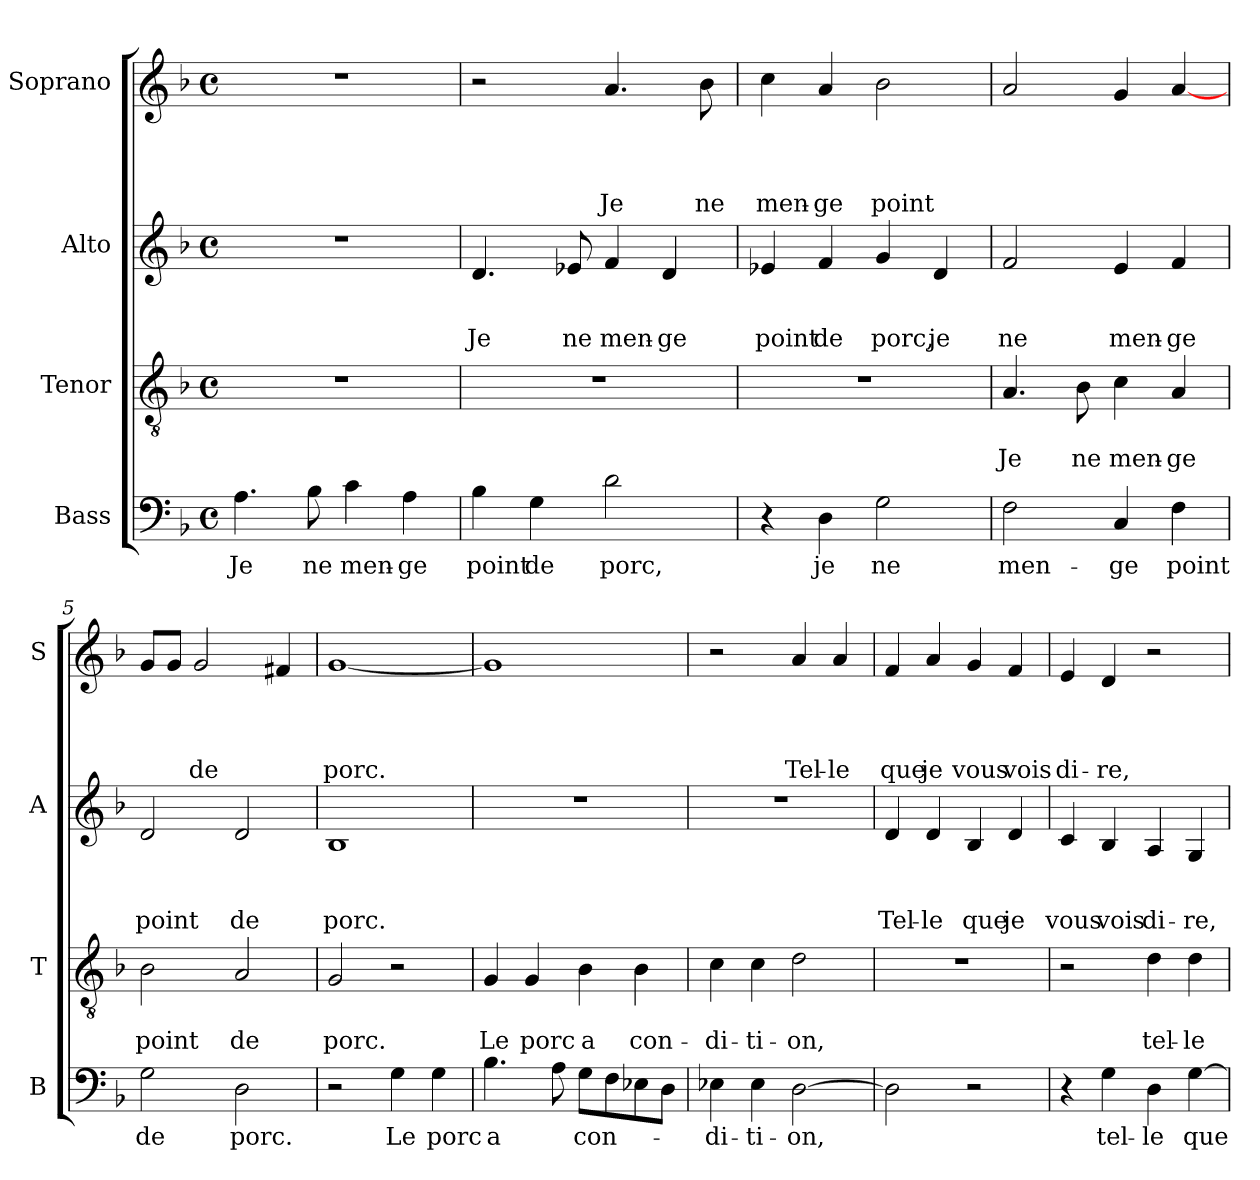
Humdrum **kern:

**kern	**text	**kern	**text	**text	**kern	**text	**text	**text	**kern	**text	**text	**text	**text
*part4	*part4	*part3	*part3	*part3	*part2	*part2	*part2	*part2	*part1	*part1	*part1	*part1	*part1
*staff4	*staff4	*staff3	*staff3	*staff3	*staff2	*staff2	*staff2	*staff2	*staff1	*staff1	*staff1	*staff1	*staff1
*I"Bass	*	*I"Tenor	*	*	*I"Alto	*	*	*	*I"Soprano	*	*	*	*
*I'B	*	*I'T	*	*	*I'A	*	*	*	*I'S	*	*	*	*
*clefF4	*	*clefGv2	*	*	*clefG2	*	*	*	*clefG2	*	*	*	*
*k[b-]	*	*k[b-]	*	*	*k[b-]	*	*	*	*k[b-]	*	*	*	*
*F:	*	*F:	*	*	*F:	*	*	*	*F:	*	*	*	*
*M4/4	*	*M4/4	*	*	*M4/4	*	*	*	*M4/4	*	*	*	*
*met(c)	*	*met(c)	*	*	*met(c)	*	*	*	*met(c)	*	*	*	*
=1	=1	=1	=1	=1	=1	=1	=1	=1	=1	=1	=1	=1	=1
4.A\	Je	1r	.	.	1r	.	.	.	1r	.	.	.	.
8B-\	ne	.	.	.	.	.	.	.	.	.	.	.	.
4c\	men-	.	.	.	.	.	.	.	.	.	.	.	.
4A\	-ge	.	.	.	.	.	.	.	.	.	.	.	.
=2	=2	=2	=2	=2	=2	=2	=2	=2	=2	=2	=2	=2	=2
4B-\	point	1r	.	.	4.d/	.	.	Je	2r	.	.	.	.
4G\	de	.	.	.	.	.	.	.	.	.	.	.	.
.	.	.	.	.	8e-X/	.	.	ne	.	.	.	.	.
2d\	porc,	.	.	.	4f/	.	.	men-	4.a/	.	.	.	Je
.	.	.	.	.	4d/	.	.	-ge	.	.	.	.	.
.	.	.	.	.	.	.	.	.	8b-\	.	.	.	ne
=3	=3	=3	=3	=3	=3	=3	=3	=3	=3	=3	=3	=3	=3
4r	.	1r	.	.	4e-X/	.	.	point	4cc\	.	.	.	men-
4D\	je	.	.	.	4f/	.	.	de	4a/	.	.	.	-ge
2G\	ne	.	.	.	4g/	.	.	porc,	2b-\	.	.	.	point
.	.	.	.	.	4d/	.	.	je	.	.	.	.	.
=4	=4	=4	=4	=4	=4	=4	=4	=4	=4	=4	=4	=4	=4
2F\	men-	4.A/	.	Je	2f/	.	.	ne	2a/	.	.	.	.
.	.	8B-\	.	ne	.	.	.	.	.	.	.	.	.
4C/	-ge	4c\	.	men-	4e/	.	.	men-	4g/	.	.	.	.
4F\	point	4A/	.	-ge	4f/	.	.	-ge	[4a/	.	.	.	.
=5	=5	=5	=5	=5	=5	=5	=5	=5	=5	=5	=5	=5	=5
2G\	de	2B-\	.	point	2d/	.	.	point	8g/L	.	.	.	.
.	.	.	.	.	.	.	.	.	8g/J	.	.	.	.
.	.	.	.	.	.	.	.	.	2g/	.	.	.	de
2D\	porc.	2A/	.	de	2d/	.	.	de	.	.	.	.	.
.	.	.	.	.	.	.	.	.	4f#X/	.	.	.	.
!!LO:LB:g=z
=6	=6	=6	=6	=6	=6	=6	=6	=6	=6	=6	=6	=6	=6
2r	.	2G/	.	porc.	1B-	.	.	porc.	[1g	.	.	.	porc.
4G\	Le	2r	.	.	.	.	.	.	.	.	.	.	.
4G\	porc	.	.	.	.	.	.	.	.	.	.	.	.
=7	=7	=7	=7	=7	=7	=7	=7	=7	=7	=7	=7	=7	=7
4.B-\	a	4G/	.	Le	1r	.	.	.	1g]	.	.	.	.
.	.	4G/	.	porc	.	.	.	.	.	.	.	.	.
8A\	.	.	.	.	.	.	.	.	.	.	.	.	.
8G\L	con-	4B-\	.	a	.	.	.	.	.	.	.	.	.
8F\	.	.	.	.	.	.	.	.	.	.	.	.	.
8E-X\	.	4B-\	.	con-	.	.	.	.	.	.	.	.	.
8D\J	.	.	.	.	.	.	.	.	.	.	.	.	.
=8	=8	=8	=8	=8	=8	=8	=8	=8	=8	=8	=8	=8	=8
4E-X\	-di-	4c\	.	-di-	1r	.	.	.	2r	.	.	.	.
4E-\	-ti-	4c\	.	-ti-	.	.	.	.	.	.	.	.	.
[2D\	-on,	2d\	.	-on,	.	.	.	.	4a/	.	.	.	Tel-
.	.	.	.	.	.	.	.	.	4a/	.	.	.	-le
=9	=9	=9	=9	=9	=9	=9	=9	=9	=9	=9	=9	=9	=9
2D\]	.	1r	.	.	4d/	.	.	Tel-	4f/	.	.	.	que
.	.	.	.	.	4d/	.	.	-le	4a/	.	.	.	je
2r	.	.	.	.	4B-/	.	.	que	4g/	.	.	.	vous
.	.	.	.	.	4d/	.	.	je	4f/	.	.	.	vois
=10	=10	=10	=10	=10	=10	=10	=10	=10	=10	=10	=10	=10	=10
4r	.	2r	.	.	4c/	.	.	vous	4e/	.	.	.	di-
4G\	tel-	.	.	.	4B-/	.	.	vois	4d/	.	.	.	-re,
4D\	-le	4d\	.	tel-	4A/	.	.	di-	2r	.	.	.	.
[4G\	que	4d\	.	-le	4G/	.	.	-re,	.	.	.	.	.
=	=	=	=	=	=	=	=	=	=	=	=	=	=
*-	*-	*-	*-	*-	*-	*-	*-	*-	*-	*-	*-	*-	*-
